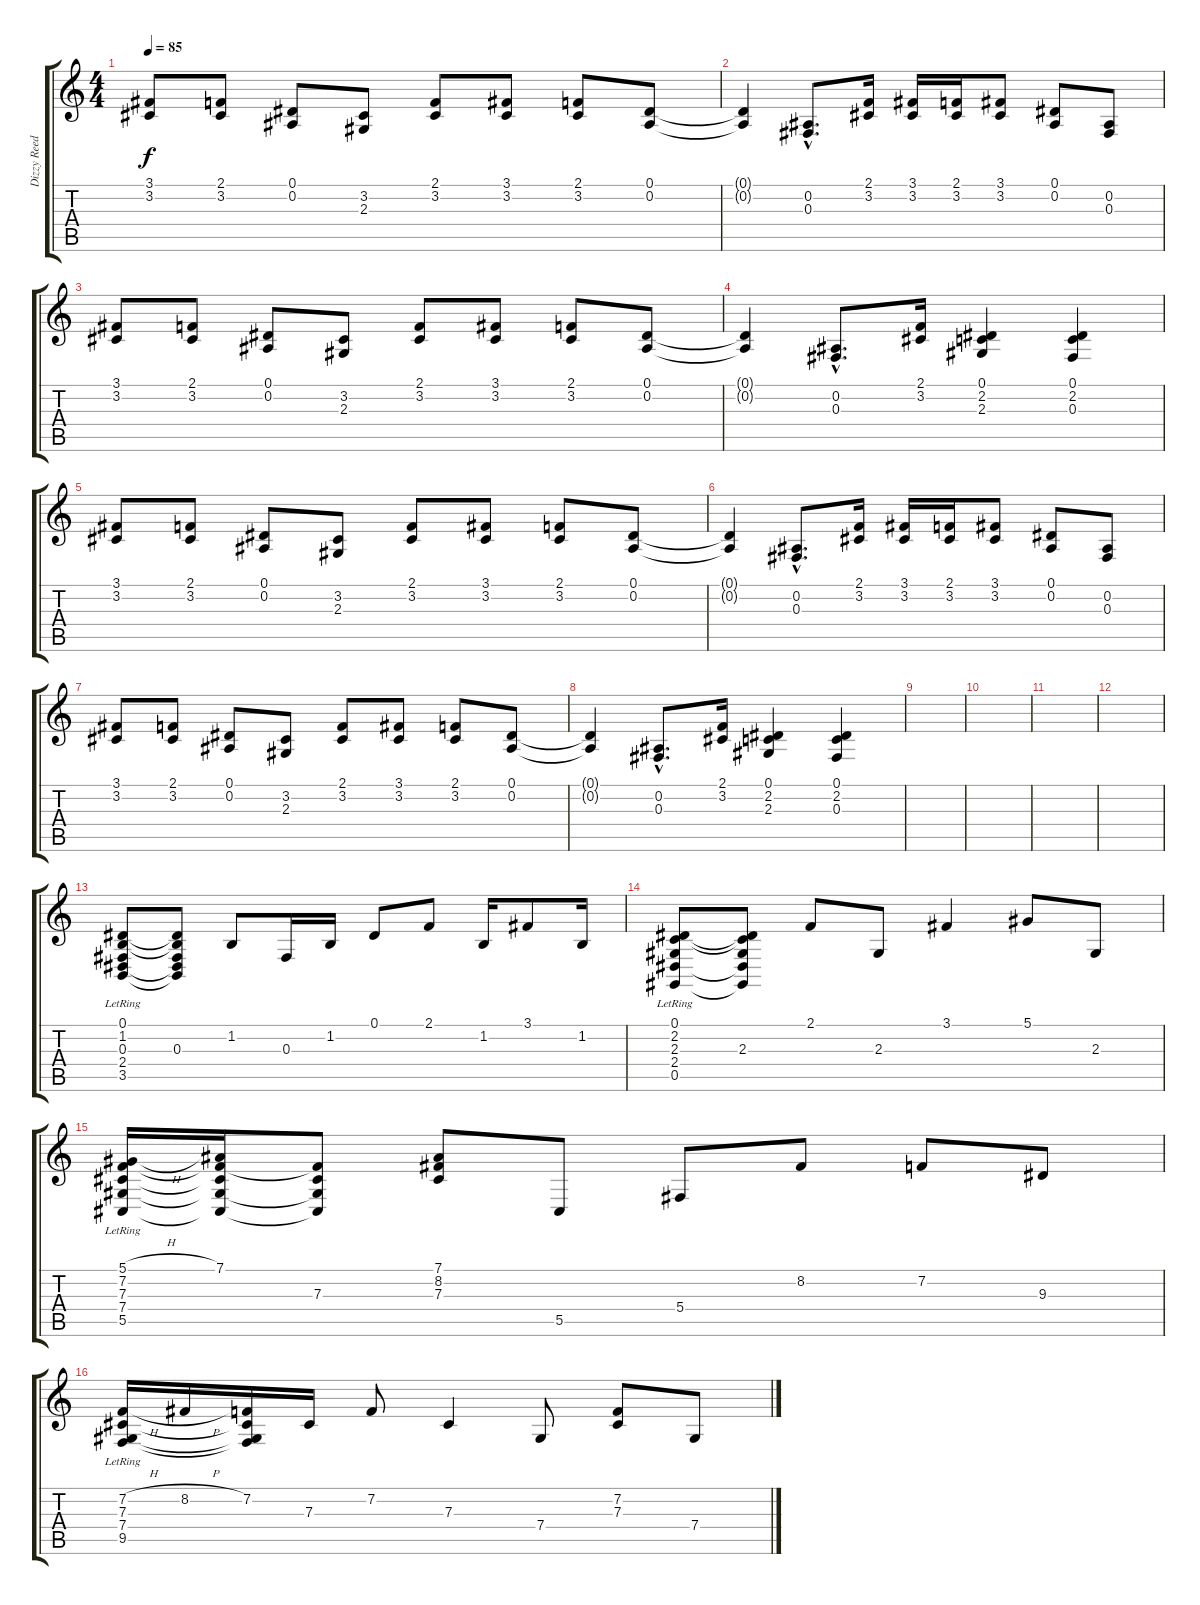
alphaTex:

\track ("Dizzy Reed" "Dizzy Reed") {instrument acousticgrandpiano}
\staff {score tabs}
\tuning (Eb4 Bb3 Gb3 Db3 Ab2 Eb2) {hide}
\ts (4 4)
\tempo 85
\clef g2
\ks c
(3.1 3.2).8{dy f} (2.1 3.2).8 (0.1 0.2).8 (3.2 2.3).8 (2.1 3.2).8 (3.1 3.2).8 (2.1 3.2).8 (0.1 0.2).8 |
(0.1{t} 0.2{t}).4 (0.2{hac} 0.3{hac}).8{d} (2.1 3.2).16 (3.1 3.2).16 (2.1 3.2).16 (3.1 3.2).8 (0.1 0.2).8 (0.2 0.3).8 |
(3.1 3.2).8 (2.1 3.2).8 (0.1 0.2).8 (3.2 2.3).8 (2.1 3.2).8 (3.1 3.2).8 (2.1 3.2).8 (0.1 0.2).8 |
(0.1{t} 0.2{t}).4 (0.2{hac} 0.3{hac}).8{d} (2.1 3.2).16 (0.1 2.2 2.3).4 (0.1 2.2 0.3).4 |
(3.1 3.2).8 (2.1 3.2).8 (0.1 0.2).8 (3.2 2.3).8 (2.1 3.2).8 (3.1 3.2).8 (2.1 3.2).8 (0.1 0.2).8 |
(0.1{t} 0.2{t}).4 (0.2{hac} 0.3{hac}).8{d} (2.1 3.2).16 (3.1 3.2).16 (2.1 3.2).16 (3.1 3.2).8 (0.1 0.2).8 (0.2 0.3).8 |
(3.1 3.2).8 (2.1 3.2).8 (0.1 0.2).8 (3.2 2.3).8 (2.1 3.2).8 (3.1 3.2).8 (2.1 3.2).8 (0.1 0.2).8 |
(0.1{t} 0.2{t}).4 (0.2{hac} 0.3{hac}).8{d} (2.1 3.2).16 (0.1 2.2 2.3).4 (0.1 2.2 0.3).4 |
|
|
|
|
(0.1{lr} 1.2{lr} 0.3{lr} 2.4{lr} 3.5{lr}).8 (0.1{t} 1.2{t} 0.3 2.4{t} 3.5{t}).8 1.2.8 0.3.16 1.2.16 0.1.8 2.1.8 1.2.16 3.1.8 1.2.16 |
(0.1{lr} 2.2{lr} 2.3{lr} 2.4{lr} 0.5{lr}).8 (0.1{t} 2.2{t} 2.3 2.4{t} 0.5{t}).8 2.1.8 2.3.8 3.1.4 5.1.8 2.3.8 |
(5.1{h lr} 7.2{lr} 7.3{lr} 7.4{lr} 5.5{lr}).16 (7.1 7.2{t} 7.3{t} 7.4{t} 5.5{t}).16 (7.2{t} 7.3 7.4{t} 5.5{t}).8 (7.1 8.2 7.3).8 5.5.8 5.4.8 8.2.8 7.2.8 9.3.8 |
(7.2{h lr} 7.3{lr} 7.4{lr} 9.5{lr}).16 8.2{h}.16 (7.2 7.3{t} 7.4{t} 9.5{t}).16 7.3.16 7.2.8 7.3.4 7.4.8 (7.2 7.3).8 7.4.8
